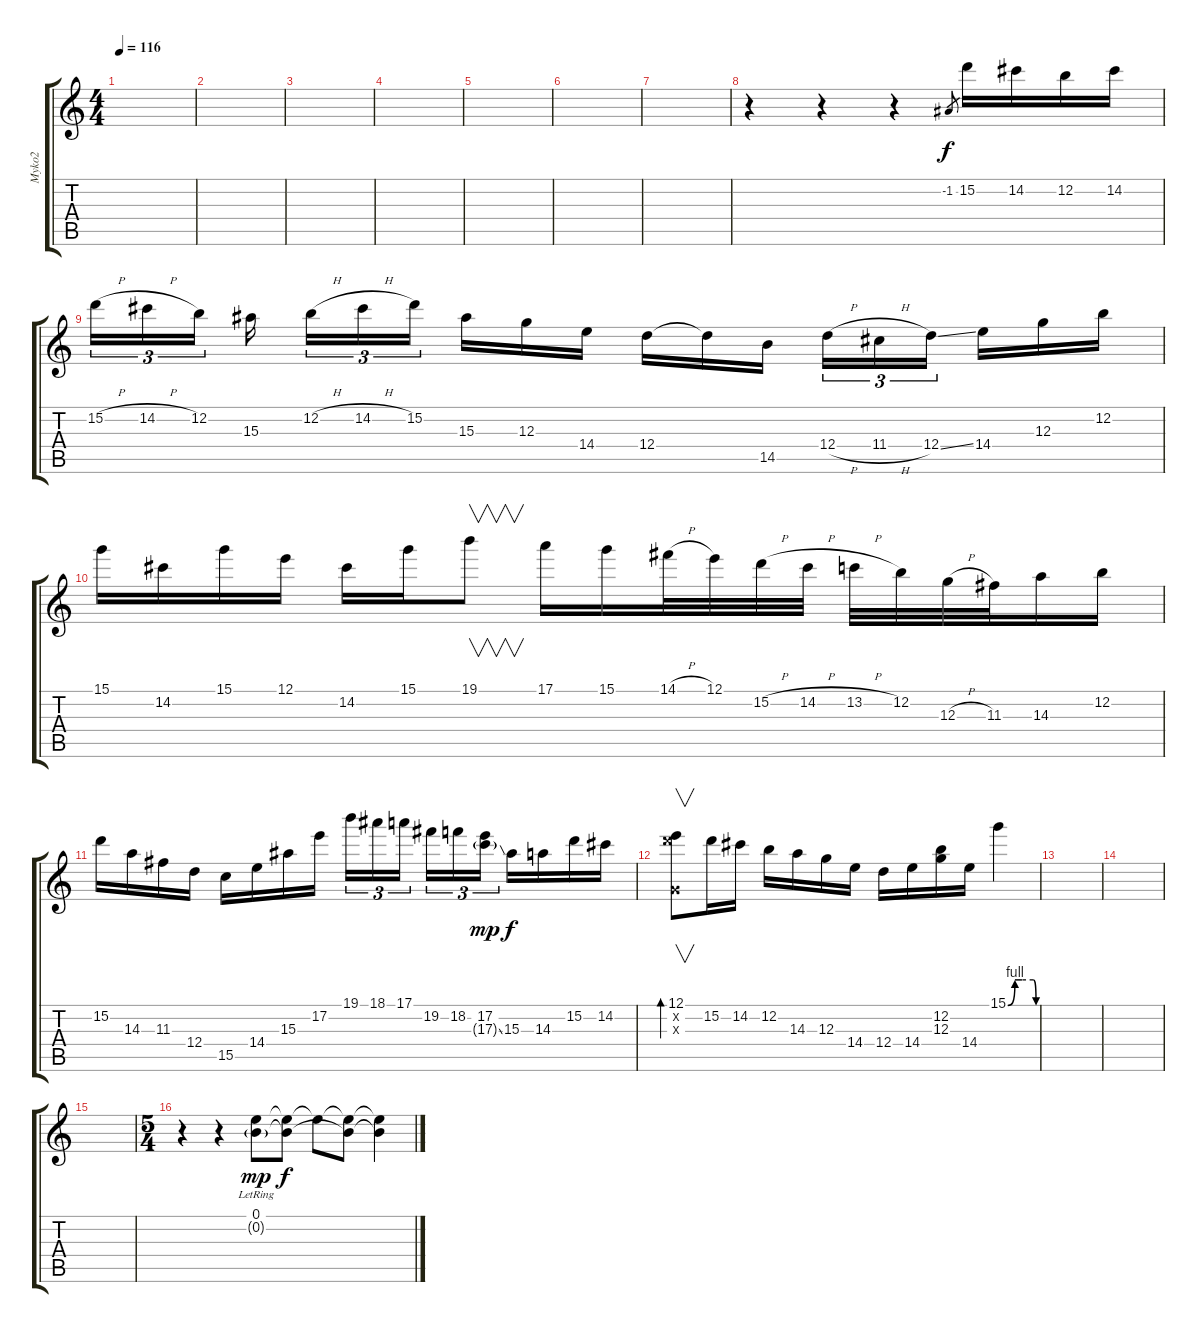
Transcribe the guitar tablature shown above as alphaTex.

\track ("Myko2" "Myko2") {instrument electricguitarjazz}
\staff {score tabs}
\tuning (E4 B3 G3 D3 A2 E2) {hide}
\ts (4 4)
\tempo 116
\clef g2
\ks c
|
|
|
|
|
|
|
r.4 r.4 r.4 -1.2.8{gr} 15.2.16 14.2.16 12.2.16 14.2.16 |
15.2{h}.16{tu (3 2)} 14.2{h}.16{tu (3 2)} 12.2.16{tu (3 2)} 15.3.16 12.2{h}.16{tu (3 2)} 14.2{h}.16{tu (3 2)} 15.2.16{tu (3 2)} 15.3.16 12.3.16 14.4.16 12.4.16 12.4{t}.16 14.5.16 12.4{h}.16{tu (3 2)} 11.4{h}.16{tu (3 2)} 12.4{ss}.16{tu (3 2)} 14.4.16 12.3.16 12.2.16 |
15.1.16 14.2.16 15.1.16 12.1.16 14.2.16 15.1.16 19.1.8{v} 17.1.16 15.1.16 14.1{h}.32 12.1.32 15.2{h}.32 14.2{h}.32 13.2{h}.32 12.2.32 12.3{h}.32 11.3.32 14.3.16 12.2.16 |
15.2.16 14.3.16 11.3.16 12.4.16 15.5.16 14.4.16 15.3.16 17.2.16 19.1.16{tu (3 2)} 18.1.16{tu (3 2)} 17.1.16{tu (3 2)} 19.2.16{tu (3 2)} 18.2.16{tu (3 2)} (17.2 17.3{ss g}).16{tu (3 2) dy mp} 15.3.16{dy f} 14.3.16 15.2.16 14.2.16 |
(12.1 15.2{x} 0.3{x}).8{v bd 120 volume 5} 15.2.16 14.2.16 12.2.16 14.3.16 12.3.16 14.4.16 12.4.16 14.4.16 (12.2 12.3).16 14.4.16 15.1{be (custom 0 0 15 4 30 4 54 4 60 0)}.4 |
|
|
|
\ts (5 4)
r.4{volume 6} r.4 (0.1{lr} 0.2{g lr}).8{dy mp volume 16 instrument guitarharmonics} (0.1{t} 0.2{t}).8{dy f} 0.1{t}.8 (0.1{t} 0.2{t}).8 (0.1{t} 0.2{t}).4
